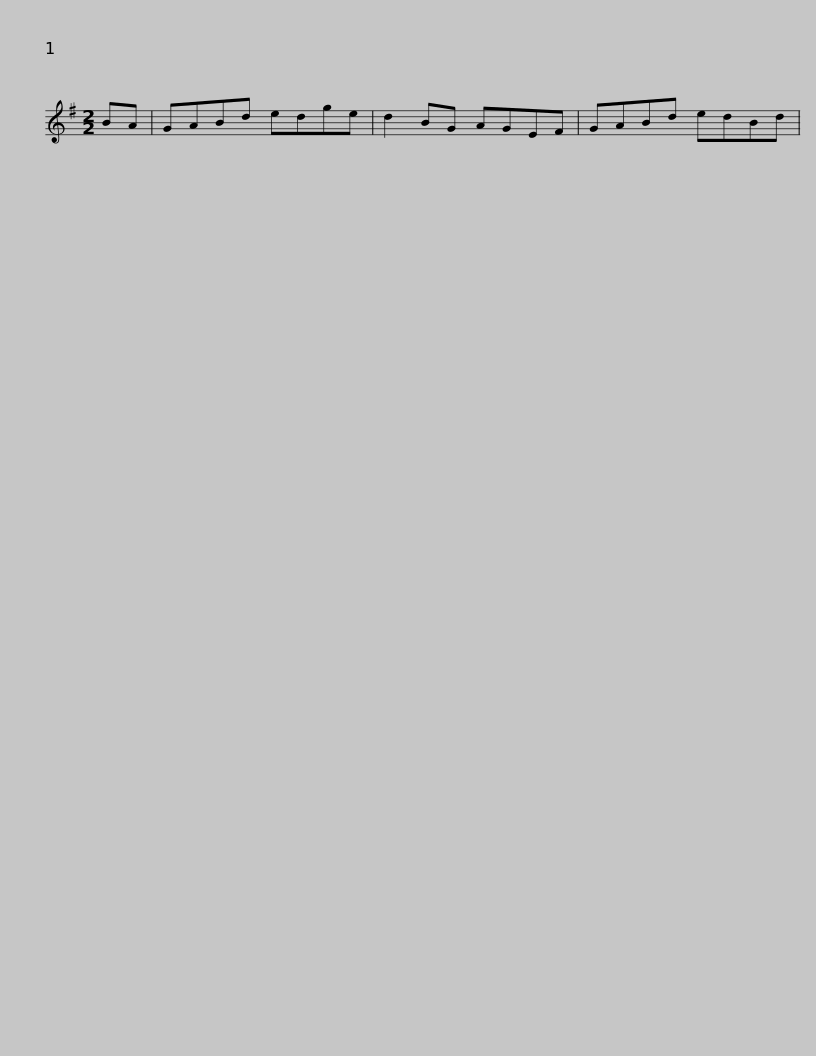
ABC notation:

X:1
L:1/8
M:2/2
I:linebreak $
K:G
V:1 treble
V:1
 BA | GABd edge | d2 BG AGEF | GABd edBd | %4
